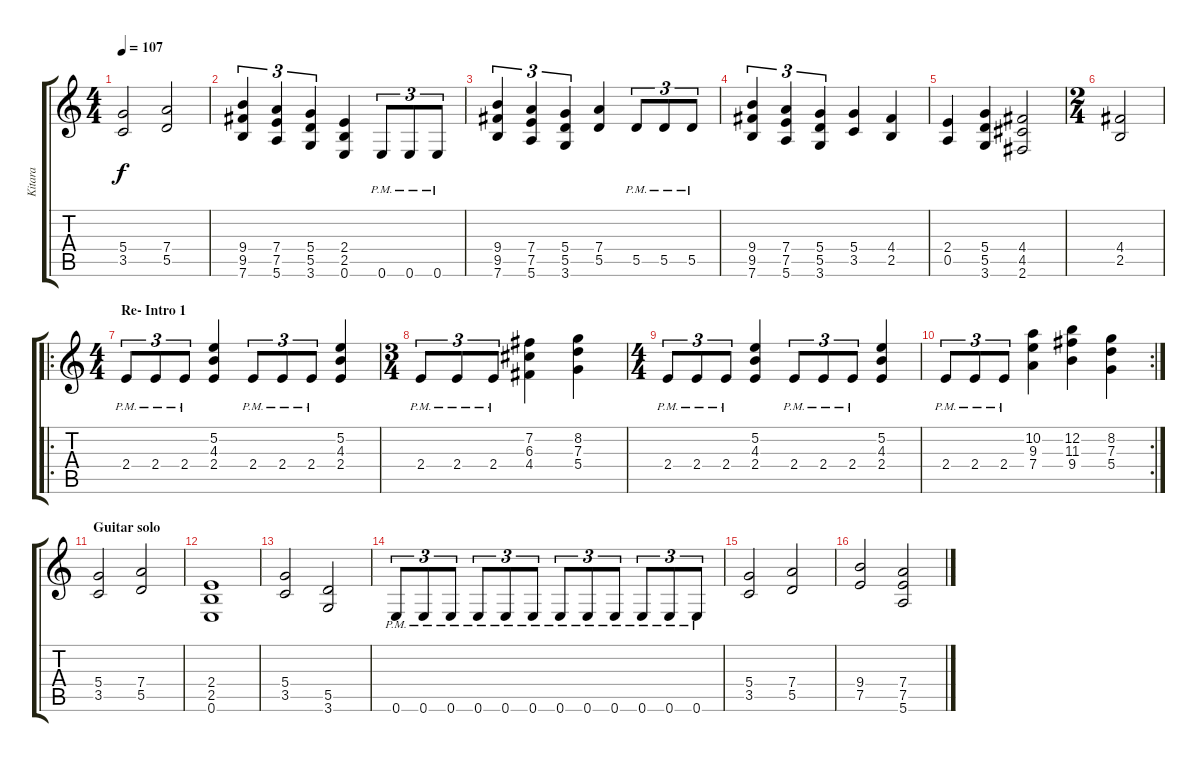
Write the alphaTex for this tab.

\track ("Kitara" "Kitara") {instrument overdrivenguitar}
\staff {score tabs}
\tuning (E4 B3 G3 D3 A2 E2) {hide}
\ts (4 4)
\tempo 107
\clef g2
\ks c
(5.4{t} 3.5{t}).2{dy f} (7.4 5.5).2 |
(9.4 9.5 7.6).4{tu (3 2)} (7.4 7.5 5.6).4{tu (3 2)} (5.4 5.5 3.6).4{tu (3 2)} (2.4 2.5 0.6).4 0.6{pm}.8{tu (3 2)} 0.6{pm}.8{tu (3 2)} 0.6{pm}.8{tu (3 2)} |
(9.4 9.5 7.6).4{tu (3 2)} (7.4 7.5 5.6).4{tu (3 2)} (5.4 5.5 3.6).4{tu (3 2)} (7.4 5.5).4 5.5{pm}.8{tu (3 2)} 5.5{pm}.8{tu (3 2)} 5.5{pm}.8{tu (3 2)} |
(9.4 9.5 7.6).4{tu (3 2)} (7.4 7.5 5.6).4{tu (3 2)} (5.4 5.5 3.6).4{tu (3 2)} (5.4 3.5).4 (4.4 2.5).4 |
(2.4 0.5).4 (5.4 5.5 3.6).4 (4.4 4.5 2.6).2 |
\ts (2 4)
(4.4 2.5).2 |
\ro
\ts (4 4)
\section ("" "Re- Intro 1")
2.4{pm}.8{tu (3 2)} 2.4{pm}.8{tu (3 2)} 2.4{pm}.8{tu (3 2)} (5.2 4.3 2.4).4 2.4{pm}.8{tu (3 2)} 2.4{pm}.8{tu (3 2)} 2.4{pm}.8{tu (3 2)} (5.2 4.3 2.4).4 |
\ts (3 4)
2.4{pm}.8{tu (3 2)} 2.4{pm}.8{tu (3 2)} 2.4{pm}.8{tu (3 2)} (7.2 6.3 4.4).4 (8.2 7.3 5.4).4 |
\ts (4 4)
2.4{pm}.8{tu (3 2)} 2.4{pm}.8{tu (3 2)} 2.4{pm}.8{tu (3 2)} (5.2 4.3 2.4).4 2.4{pm}.8{tu (3 2)} 2.4{pm}.8{tu (3 2)} 2.4{pm}.8{tu (3 2)} (5.2 4.3 2.4).4 |
\rc 2
2.4{pm}.8{tu (3 2)} 2.4{pm}.8{tu (3 2)} 2.4{pm}.8{tu (3 2)} (10.2 9.3 7.4).4 (12.2 11.3 9.4).4 (8.2 7.3 5.4).4 |
\section ("" "Guitar solo")
(5.4 3.5).2 (7.4 5.5).2 |
(2.4 2.5 0.6).1 |
(5.4 3.5).2 (5.5 3.6).2 |
0.6{pm}.8{tu (3 2)} 0.6{pm}.8{tu (3 2)} 0.6{pm}.8{tu (3 2)} 0.6{pm}.8{tu (3 2)} 0.6{pm}.8{tu (3 2)} 0.6{pm}.8{tu (3 2)} 0.6{pm}.8{tu (3 2)} 0.6{pm}.8{tu (3 2)} 0.6{pm}.8{tu (3 2)} 0.6{pm}.8{tu (3 2)} 0.6{pm}.8{tu (3 2)} 0.6{pm}.8{tu (3 2)} |
(5.4 3.5).2 (7.4 5.5).2 |
(9.4 7.5).2 (7.4 7.5 5.6).2
